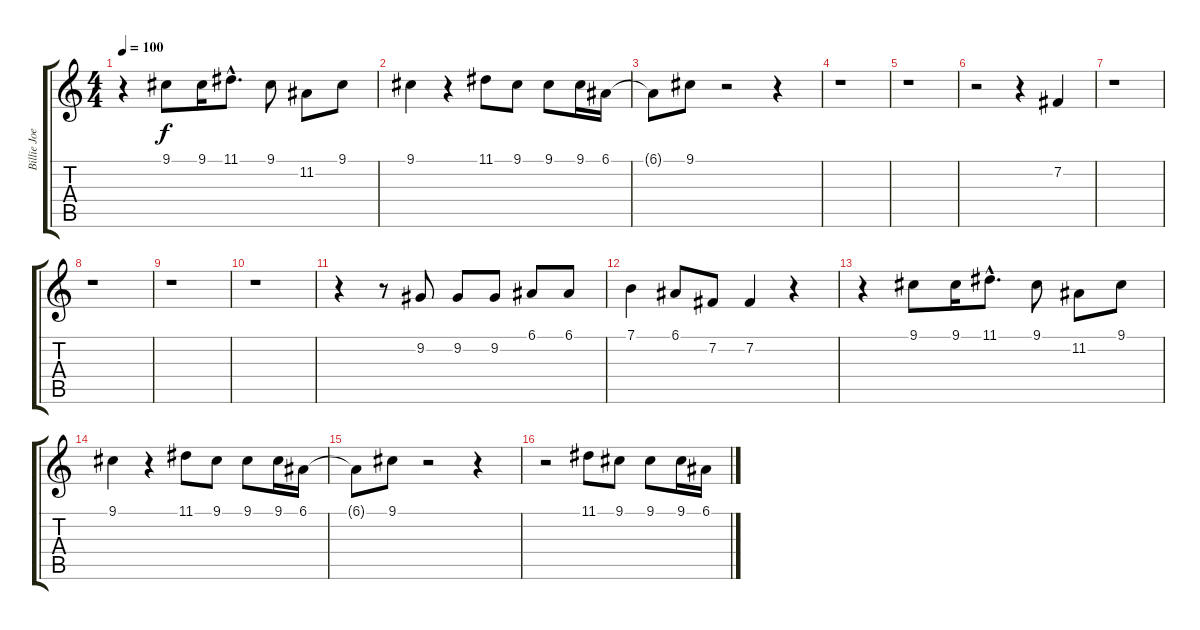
\track ("Billie Joe Vocals Right" "Billie Joe") {instrument oboe}
\staff {score tabs}
\tuning (E4 B3 G3 D3 A2 E2) {hide}
\ts (4 4)
\tempo 100
\clef g2
\ks c
r.4{dy f} 9.1.8 9.1.16 11.1{hac}.8{d} 9.1.8 11.2.8 9.1.8 |
9.1.4 r.4 11.1.8 9.1.8 9.1.8 9.1.16 6.1.16 |
6.1{t}.8 9.1.8 r.2 r.4 |
r.1 |
r.1 |
r.2 r.4 7.2.4 |
r.1 |
r.1 |
r.1 |
r.1 |
r.4 r.8 9.2.8 9.2.8 9.2.8 6.1.8 6.1.8 |
7.1.4 6.1.8 7.2.8 7.2.4 r.4 |
r.4 9.1.8 9.1.16 11.1{hac}.8{d} 9.1.8 11.2.8 9.1.8 |
9.1.4 r.4 11.1.8 9.1.8 9.1.8 9.1.16 6.1.16 |
6.1{t}.8 9.1.8 r.2 r.4 |
r.2 11.1.8 9.1.8 9.1.8 9.1.16 6.1.16
